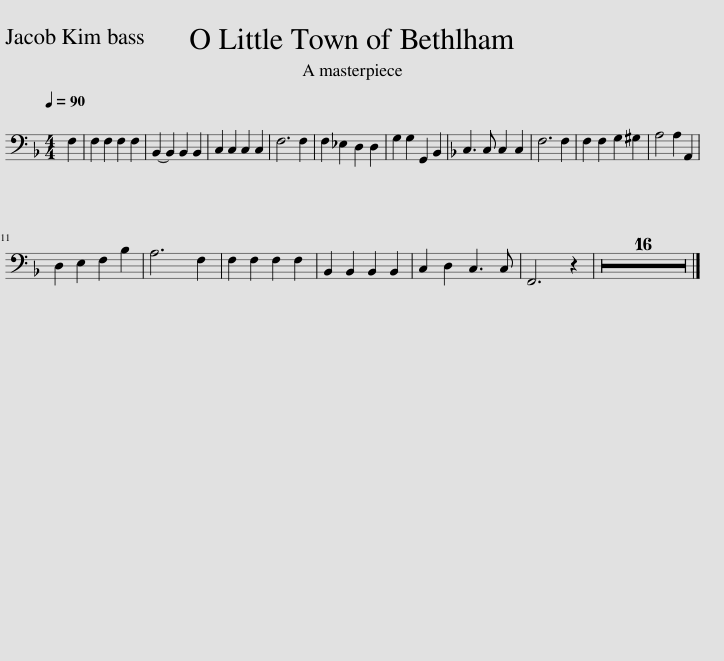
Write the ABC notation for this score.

X:1
L:1/8
Q:1/4=90
M:4/4
I:linebreak $
K:F
V:1 bass
V:1
 F,2 | F,2 F,2 F,2 F,2 | B,,2- B,,2 B,,2 B,,2 | C,2 C,2 C,2 C,2 | F,6 F,2 | %5
 F,2 _E,2 D,2 D,2 | G,2 G,2 G,,2 B,,2 |[K:F] C,3 C, C,2 C,2 | F,6 F,2 | F,2 F,2 G,2 ^G,2 | %10
 A,4 A,2 A,,2 |$ D,2 E,2 F,2 B,2 | A,6 F,2 | F,2 F,2 F,2 F,2 | B,,2 B,,2 B,,2 B,,2 | %15
 C,2 D,2 C,3 C, | F,,6 z2 | z8 | z8 | z8 | %20
 z8 | z8 | z8 | z8 | z8 | %25
 z8 | z8 | z8 | z8 | z8 | %30
 z8 | z8 | z8 |] %33
